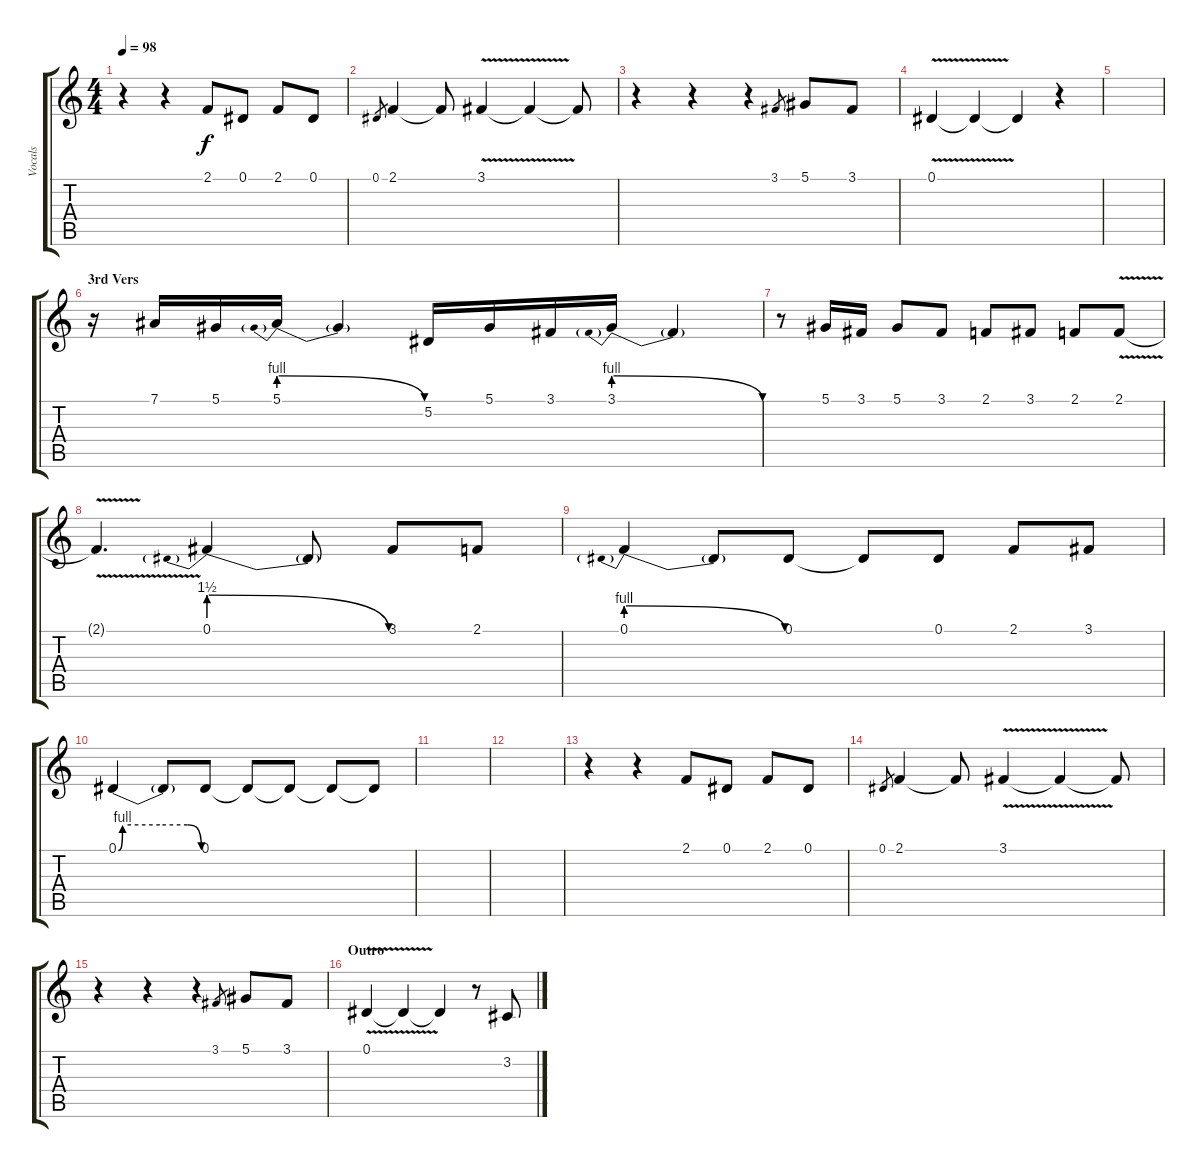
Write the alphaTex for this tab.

\track ("Vocals" "Vocals") {instrument lead2sawtooth}
\staff {score tabs}
\tuning (Eb4 Bb3 Gb3 Db3 Ab2 Eb2) {hide}
\ts (4 4)
\tempo 98
\clef g2
\ks c
r.4{dy f} r.4 2.1.8 0.1.8 2.1.8 0.1.8 |
0.1.8{gr} 2.1.4 2.1{t}.8 3.1{v}.4 3.1{t}.4 3.1{t}.8 |
r.4 r.4 r.4 3.1.8{gr} 5.1.8 3.1.8 |
0.1{v}.4 0.1{t}.4 0.1{t}.4 r.4 |
|
\section ("" "3rd Vers")
r.16 7.1.16 5.1.16 5.1{be (prebendrelease 0 4 60 0)}.16 5.1{t}.4 5.2.16 5.1.16 3.1.16 3.1{be (prebendrelease 0 4 60 0)}.16 3.1{t}.4 |
r.8 5.1.16 3.1.16 5.1.8 3.1.8 2.1.8 3.1.8 2.1.8 2.1{v}.8 |
2.1{t}.4{d} 0.1{be (prebendrelease 0 6 60 0)}.4 0.1{t}.8 3.1.8 2.1.8 |
0.1{be (prebendrelease 0 4 60 0)}.4 0.1{t}.8 0.1.8 0.1{t}.8 0.1.8 2.1.8 3.1.8 |
0.1{be (custom 0 0 3 4 30 4 50 4 60 0)}.4 0.1{t}.8 0.1.8 0.1{t}.8 0.1{t}.8 0.1{t}.8 0.1{t}.8 |
|
|
r.4 r.4 2.1.8 0.1.8 2.1.8 0.1.8 |
0.1.8{gr} 2.1.4 2.1{t}.8 3.1{v}.4 3.1{t}.4 3.1{t}.8 |
r.4 r.4 r.4 3.1.8{gr} 5.1.8 3.1.8 |
\section ("" "Outro")
0.1{v}.4 0.1{t}.4 0.1{t}.4 r.8 3.2.8
